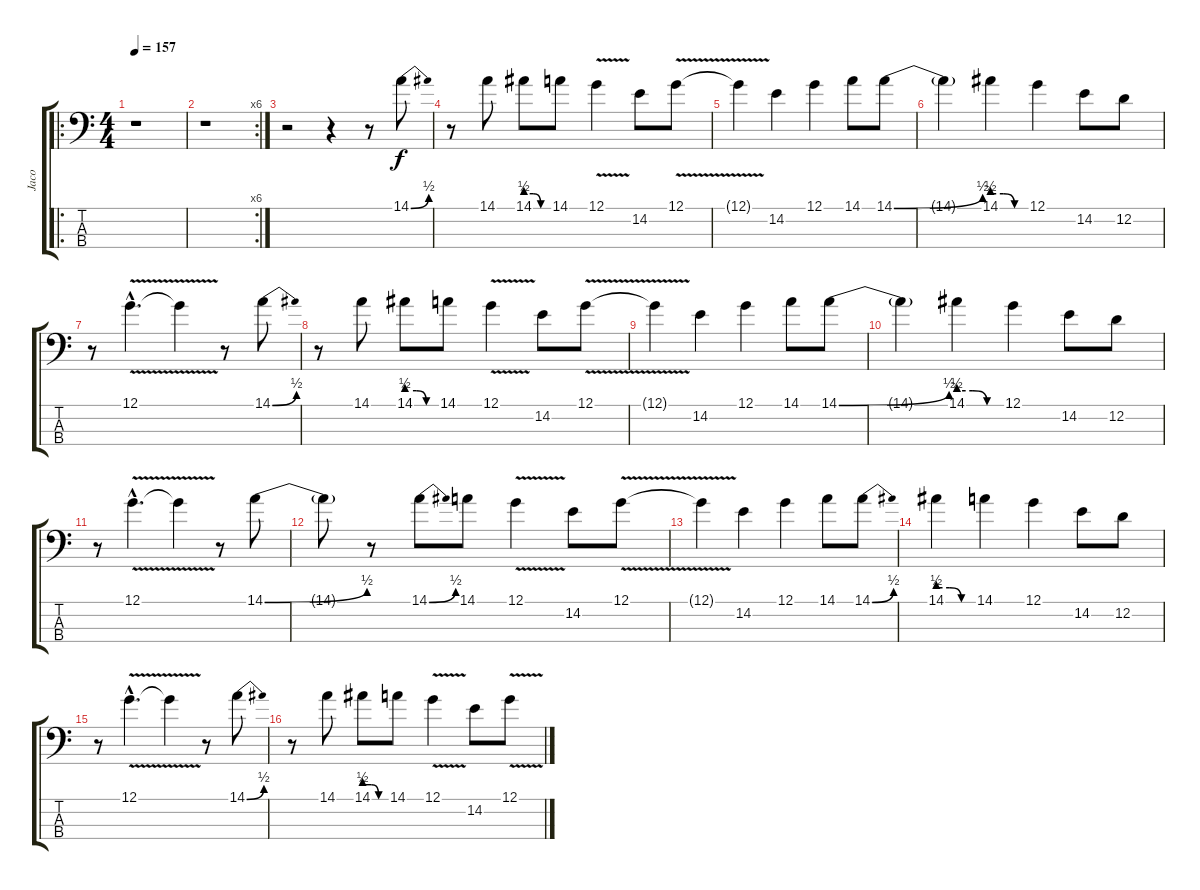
\track ("Jaco" "Jaco") {instrument fretlessbass}
\staff {score tabs}
\tuning (G2 D2 A1 E1) {hide}
\ro
\ts (4 4)
\tempo 157
\clef f4
\ks c
r.1{dy f instrument fretlessbass} |
\rc 6
r.1 |
r.2 r.4 r.8 14.1{be (bend 0 0 60 2)}.8 |
r.8 14.1.8 14.1{be (custom 0 2 20 2 40 0 60 0)}.8 14.1.8 12.1{v}.4 14.2.8 12.1{v}.8 |
12.1{t}.4 14.2.4 12.1.4 14.1.8 14.1{be (bend 0 0 60 2)}.8 |
14.1{t}.4 14.1{be (custom 0 2 20 2 40 0 60 0)}.4 12.1.4 14.2.8 12.2.8 |
r.8 12.1{v hac}.4{d} 12.1{t}.4 r.8 14.1{be (bend 0 0 60 2)}.8 |
r.8 14.1.8 14.1{be (custom 0 2 20 2 40 0 60 0)}.8 14.1.8 12.1{v}.4 14.2.8 12.1{v}.8 |
12.1{t}.4 14.2.4 12.1.4 14.1.8 14.1{be (bend 0 0 60 2)}.8 |
14.1{t}.4 14.1{be (custom 0 2 20 2 40 0 60 0)}.4 12.1.4 14.2.8 12.2.8 |
r.8 12.1{v hac}.4{d} 12.1{t}.4 r.8 14.1{be (bend 0 0 60 2)}.8 |
14.1{t}.8 r.8 14.1{be (bend 0 0 60 2)}.8 14.1.8 12.1{v}.4 14.2.8 12.1{v}.8 |
12.1{t}.4 14.2.4 12.1.4 14.1.8 14.1{be (bend 0 0 60 2)}.8 |
14.1{be (custom 0 2 20 2 40 0 60 0)}.4 14.1.4 12.1.4 14.2.8 12.2.8 |
r.8 12.1{v hac}.4{d} 12.1{t}.4 r.8 14.1{be (bend 0 0 60 2)}.8 |
r.8 14.1.8 14.1{be (custom 0 2 20 2 40 0 60 0)}.8 14.1.8 12.1{v}.4 14.2.8 12.1{v}.8
